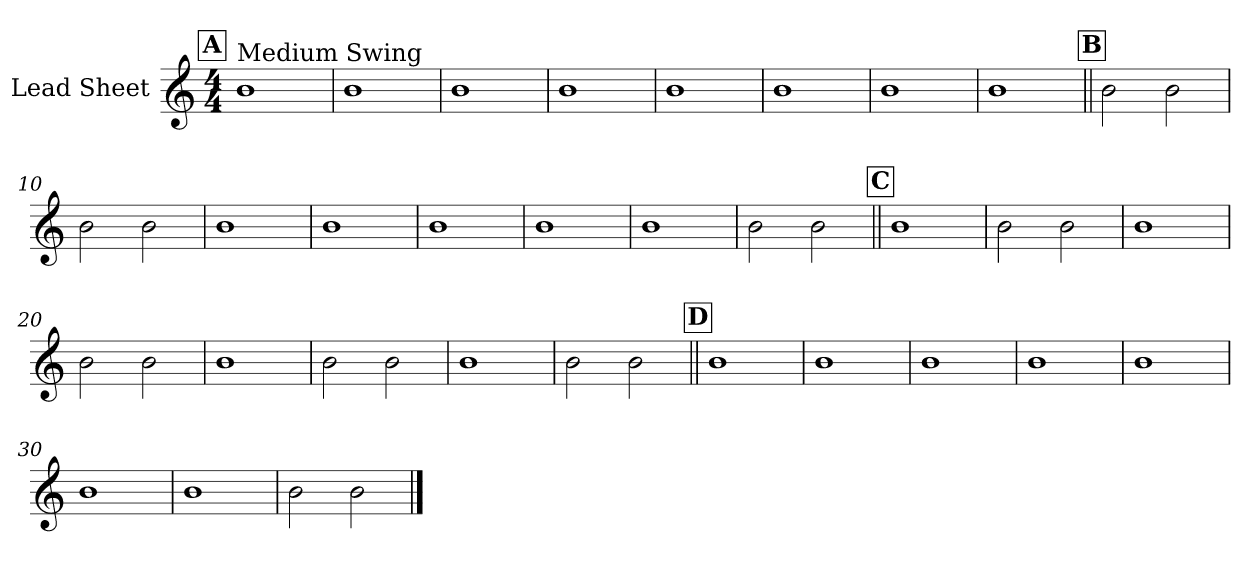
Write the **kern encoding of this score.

**kern
*part1
*staff1
*I"Lead Sheet
*clefG2
*k[]
*M4/4
!!LO:REH:place=s1:a:fs=14:t=A
=1
!LO:TX:a:t=Medium Swing
1b
=2
1b
=3
1b
=4
1b
!!LO:LB:g=z
=5
1b
=6
1b
=7
1b
=8
1b
!!LO:LB:g=z
!!LO:REH:place=s1:a:fs=14:t=B
=9||
2b\
2b\
=10
2b\
2b\
=11
1b
=12
1b
!!LO:LB:g=z
=13
1b
=14
1b
=15
1b
=16
2b\
2b\
!!LO:LB:g=z
!!LO:REH:place=s1:a:fs=14:t=C
=17||
1b
=18
2b\
2b\
=19
1b
=20
2b\
2b\
!!LO:LB:g=z
=21
1b
=22
2b\
2b\
=23
1b
=24
2b\
2b\
!!LO:LB:g=z
!!LO:REH:place=s1:a:fs=14:t=D
=25||
1b
=26
1b
=27
1b
=28
1b
!!LO:LB:g=z
=29
1b
=30
1b
=31
1b
=32
2b\
2b\
==
*-
